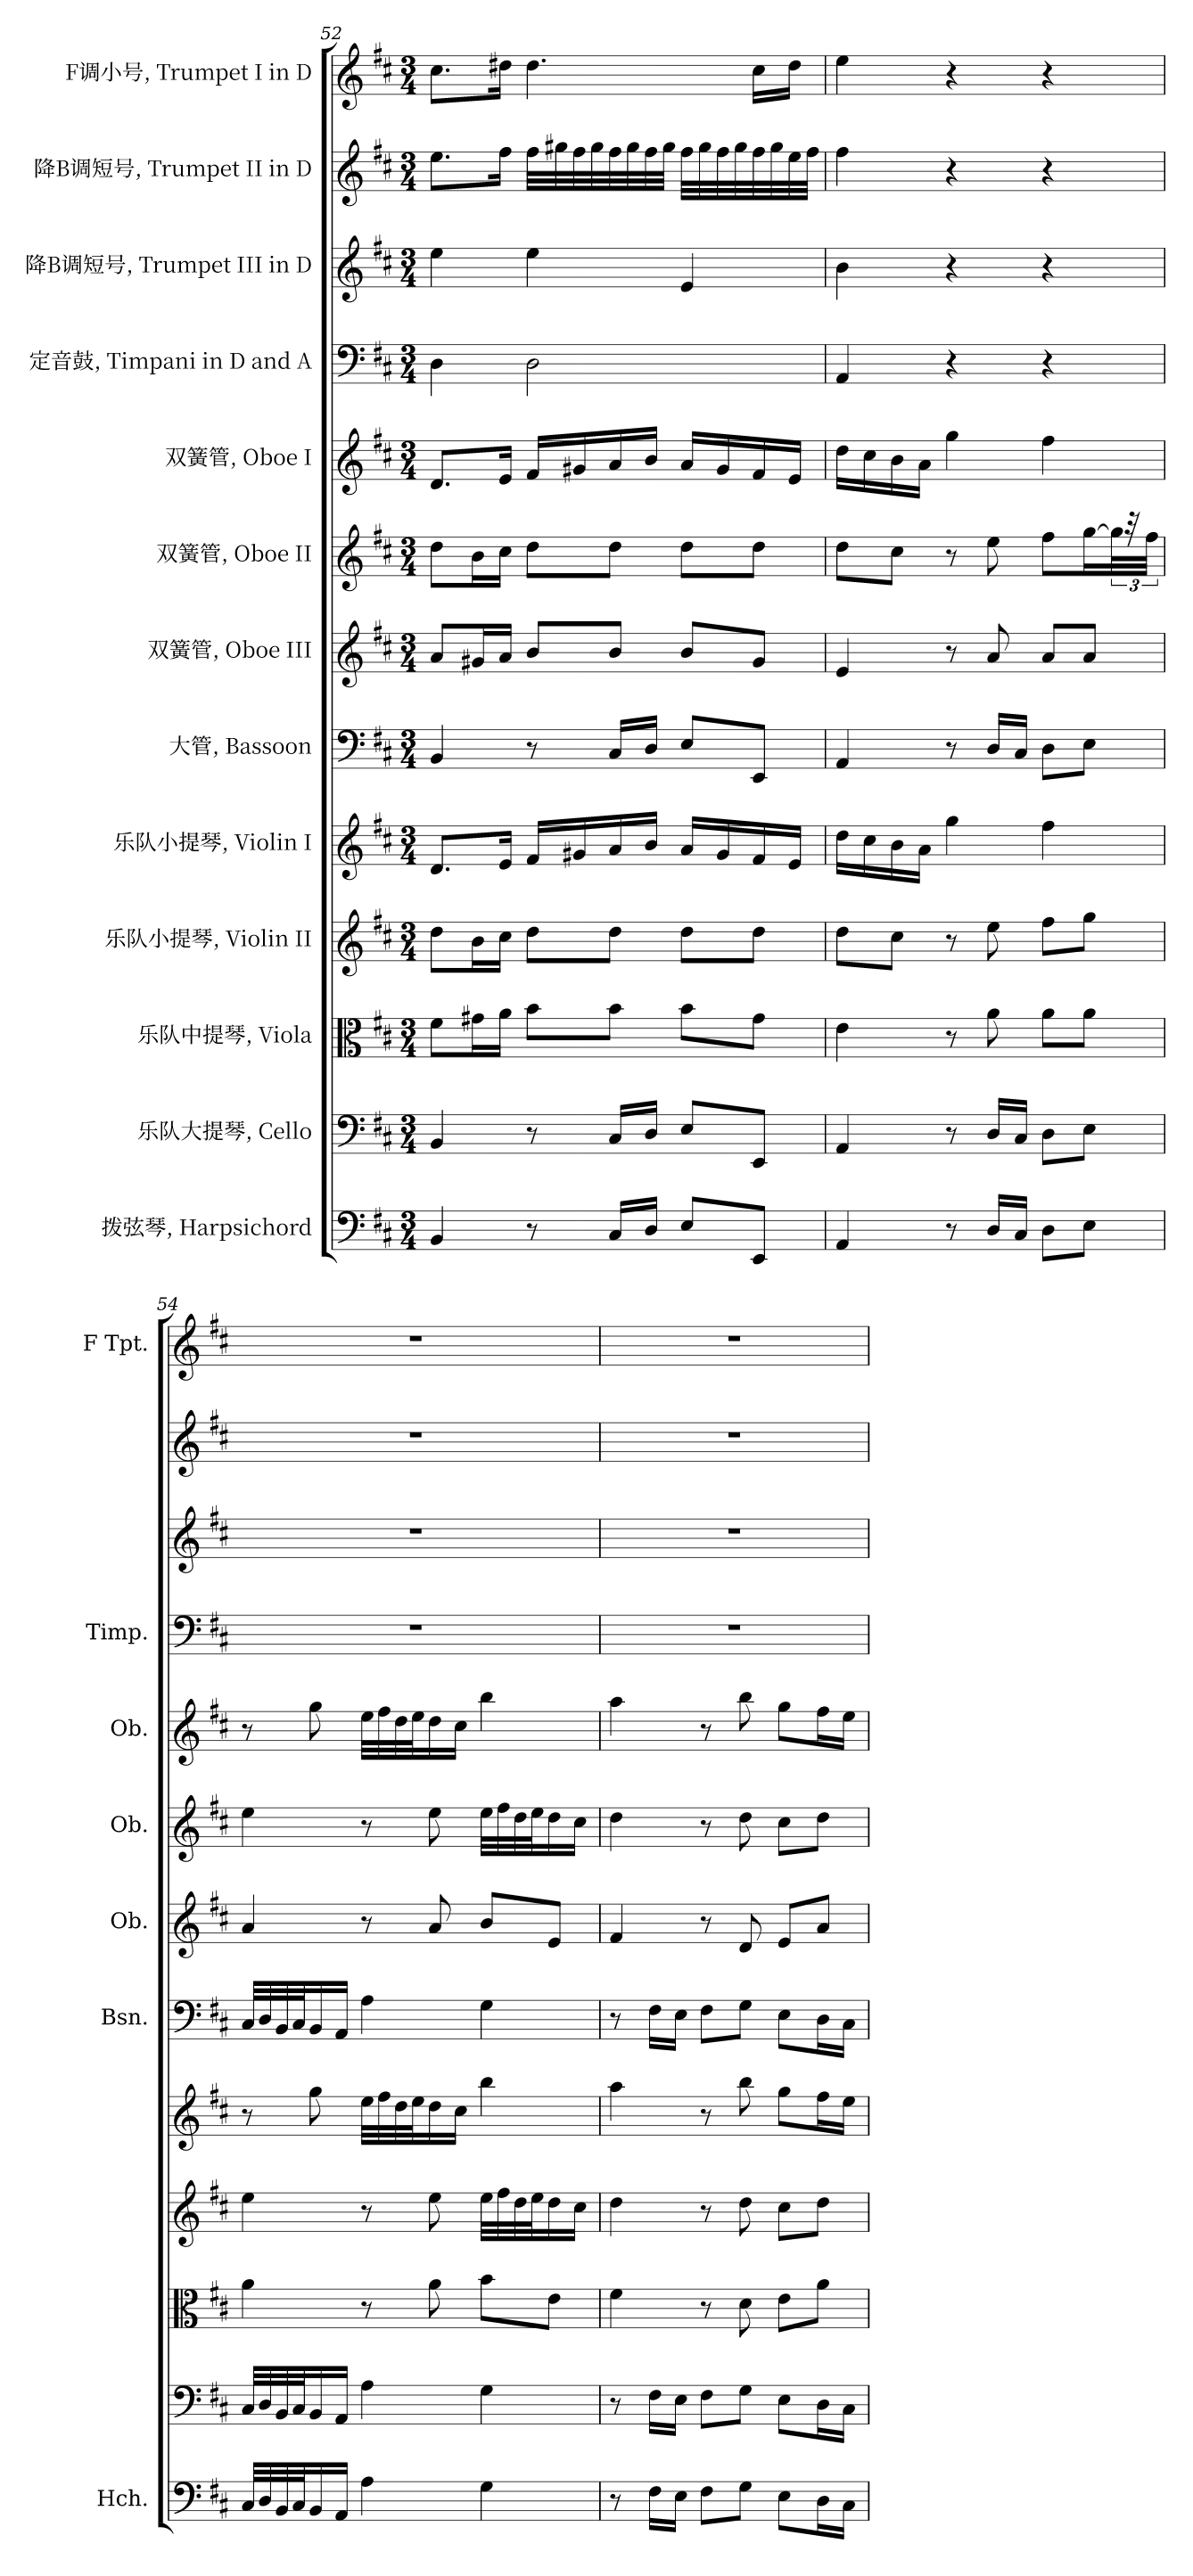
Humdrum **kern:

**kern	**kern	**kern	**kern	**kern	**kern	**kern	**kern	**kern	**kern	**kern	**kern	**kern
*part13	*part12	*part11	*part10	*part9	*part8	*part7	*part6	*part5	*part4	*part3	*part2	*part1
*staff13	*staff12	*staff11	*staff10	*staff9	*staff8	*staff7	*staff6	*staff5	*staff4	*staff3	*staff2	*staff1
*I"拨弦琴, Harpsichord	*I"乐队大提琴, Cello	*I"乐队中提琴, Viola	*I"乐队小提琴, Violin II	*I"乐队小提琴, Violin I	*I"大管, Bassoon	*I"双簧管, Oboe III	*I"双簧管, Oboe II	*I"双簧管, Oboe I	*I"定音鼓, Timpani in D and A	*I"降B调短号, Trumpet III in D	*I"降B调短号, Trumpet II in D	*I"F调小号, Trumpet I in D
*I'Hch.	*	*	*	*	*I'Bsn.	*I'Ob.	*I'Ob.	*I'Ob.	*I'Timp.	*	*	*I'F Tpt.
!!LO:PB:g=z
*clefF4	*clefF4	*clefC3	*clefG2	*clefG2	*clefF4	*clefG2	*clefG2	*clefG2	*clefF4	*clefG2	*clefG2	*clefG2
*	*	*	*	*	*	*	*	*	*	*ITrd1c2	*ITrd1c2	*ITrd-3c-5
*k[f#c#]	*k[f#c#]	*k[f#c#]	*k[f#c#]	*k[f#c#]	*k[f#c#]	*k[f#c#]	*k[f#c#]	*k[f#c#]	*k[f#c#]	*k[]	*k[]	*k[f#]
*M3/4	*M3/4	*M3/4	*M3/4	*M3/4	*M3/4	*M3/4	*M3/4	*M3/4	*M3/4	*M3/4	*M3/4	*M3/4
=52	=52	=52	=52	=52	=52	=52	=52	=52	=52	=52	=52	=52
4BB/	4BB/	8f#\L	8dd\L	8.d/L	4BB/	8a/L	8dd\L	8.d/L	4D\	4dd\	8.dd\L	8.ff#\L
.	.	16g#X\L	16b\L	.	.	16g#X/L	16b\L	.	.	.	.	.
.	.	16a\JJ	16cc#\JJ	16e/Jk	.	16a/JJ	16cc#\JJ	16e/Jk	.	.	16ee\Jk	16gg#X\Jk
8r	8r	8b\L	8dd\L	16f#/LL	8r	8b/L	8dd\L	16f#/LL	2D\	4dd\	32ee\LLL	4.gg#\
.	.	.	.	.	.	.	.	.	.	.	32ff#X\	.
.	.	.	.	16g#X/	.	.	.	16g#X/	.	.	32ee\	.
.	.	.	.	.	.	.	.	.	.	.	32ff#\	.
16C#/LL	16C#/LL	8b\J	8dd\J	16a/	16C#/LL	8b/J	8dd\J	16a/	.	.	32ee\	.
.	.	.	.	.	.	.	.	.	.	.	32ff#\	.
16D/JJ	16D/JJ	.	.	16b/JJ	16D/JJ	.	.	16b/JJ	.	.	32ee\	.
.	.	.	.	.	.	.	.	.	.	.	32ff#\JJJ	.
8E/L	8E/L	8b\L	8dd\L	16a/LL	8E/L	8b/L	8dd\L	16a/LL	.	4d/	32ee\LLL	.
.	.	.	.	.	.	.	.	.	.	.	32ff#\	.
.	.	.	.	16g#/	.	.	.	16g#/	.	.	32ee\	.
.	.	.	.	.	.	.	.	.	.	.	32ff#\	.
8EE/J	8EE/J	8g#\J	8dd\J	16f#/	8EE/J	8g#/J	8dd\J	16f#/	.	.	32ee\	16ff#\LL
.	.	.	.	.	.	.	.	.	.	.	32ff#\	.
.	.	.	.	16e/JJ	.	.	.	16e/JJ	.	.	32dd\	16gg#\JJ
.	.	.	.	.	.	.	.	.	.	.	32ee\JJJ	.
=53	=53	=53	=53	=53	=53	=53	=53	=53	=53	=53	=53	=53
4AA/	4AA/	4e\	8dd\L	16dd\LL	4AA/	4e/	8dd\L	16dd\LL	4AA/	4a\	4ee\	4aa\
.	.	.	.	16cc#\	.	.	.	16cc#\	.	.	.	.
.	.	.	8cc#\J	16b\	.	.	8cc#\J	16b\	.	.	.	.
.	.	.	.	16a\JJ	.	.	.	16a\JJ	.	.	.	.
8r	8r	8r	8r	4gg\	8r	8r	8r	4gg\	4r	4r	4r	4r
16D/LL	16D/LL	8a\	8ee\	.	16D/LL	8a/	8ee\	.	.	.	.	.
16C#/JJ	16C#/JJ	.	.	.	16C#/JJ	.	.	.	.	.	.	.
8D\L	8D\L	8a\L	8ff#\L	4ff#\	8D\L	8a/L	8ff#\L	4ff#\	4r	4r	4r	4r
8E\J	8E\J	8a\J	8gg\J	.	8E\J	8a/J	[16gg\L	.	.	.	.	.
.	.	.	.	.	.	.	48gg\JJk]	.	.	.	.	.
.	.	.	.	.	.	.	48r	.	.	.	.	.
.	.	.	.	.	.	.	48ff#\	.	.	.	.	.
!!LO:PB:g=z
=54	=54	=54	=54	=54	=54	=54	=54	=54	=54	=54	=54	=54
32C#/LLL	32C#/LLL	4a\	4ee\	8r	32C#/LLL	4a/	4ee\	8r	2.r	2.r	2.r	2.r
32D/	32D/	.	.	.	32D/	.	.	.	.	.	.	.
32BB/	32BB/	.	.	.	32BB/	.	.	.	.	.	.	.
32C#/J	32C#/J	.	.	.	32C#/J	.	.	.	.	.	.	.
16BB/	16BB/	.	.	8gg\	16BB/	.	.	8gg\	.	.	.	.
16AA/JJ	16AA/JJ	.	.	.	16AA/JJ	.	.	.	.	.	.	.
4A\	4A\	8r	8r	32ee\LLL	4A\	8r	8r	32ee\LLL	.	.	.	.
.	.	.	.	32ff#\	.	.	.	32ff#\	.	.	.	.
.	.	.	.	32dd\	.	.	.	32dd\	.	.	.	.
.	.	.	.	32ee\J	.	.	.	32ee\J	.	.	.	.
.	.	8a\	8ee\	16dd\	.	8a/	8ee\	16dd\	.	.	.	.
.	.	.	.	16cc#\JJ	.	.	.	16cc#\JJ	.	.	.	.
4G\	4G\	8b\L	32ee\LLL	4bb\	4G\	8b/L	32ee\LLL	4bb\	.	.	.	.
.	.	.	32ff#\	.	.	.	32ff#\	.	.	.	.	.
.	.	.	32dd\	.	.	.	32dd\	.	.	.	.	.
.	.	.	32ee\J	.	.	.	32ee\J	.	.	.	.	.
.	.	8e\J	16dd\	.	.	8e/J	16dd\	.	.	.	.	.
.	.	.	16cc#\JJ	.	.	.	16cc#\JJ	.	.	.	.	.
=55	=55	=55	=55	=55	=55	=55	=55	=55	=55	=55	=55	=55
8r	8r	4f#\	4dd\	4aa\	8r	4f#/	4dd\	4aa\	2.r	2.r	2.r	2.r
16F#\LL	16F#\LL	.	.	.	16F#\LL	.	.	.	.	.	.	.
16E\JJ	16E\JJ	.	.	.	16E\JJ	.	.	.	.	.	.	.
8F#\L	8F#\L	8r	8r	8r	8F#\L	8r	8r	8r	.	.	.	.
8G\J	8G\J	8d\	8dd\	8bb\	8G\J	8d/	8dd\	8bb\	.	.	.	.
8E\L	8E\L	8e\L	8cc#\L	8gg\L	8E\L	8e/L	8cc#\L	8gg\L	.	.	.	.
16D\L	16D\L	8a\J	8dd\J	16ff#\L	16D\L	8a/J	8dd\J	16ff#\L	.	.	.	.
16C#\JJ	16C#\JJ	.	.	16ee\JJ	16C#\JJ	.	.	16ee\JJ	.	.	.	.
=	=	=	=	=	=	=	=	=	=	=	=	=
*-	*-	*-	*-	*-	*-	*-	*-	*-	*-	*-	*-	*-
